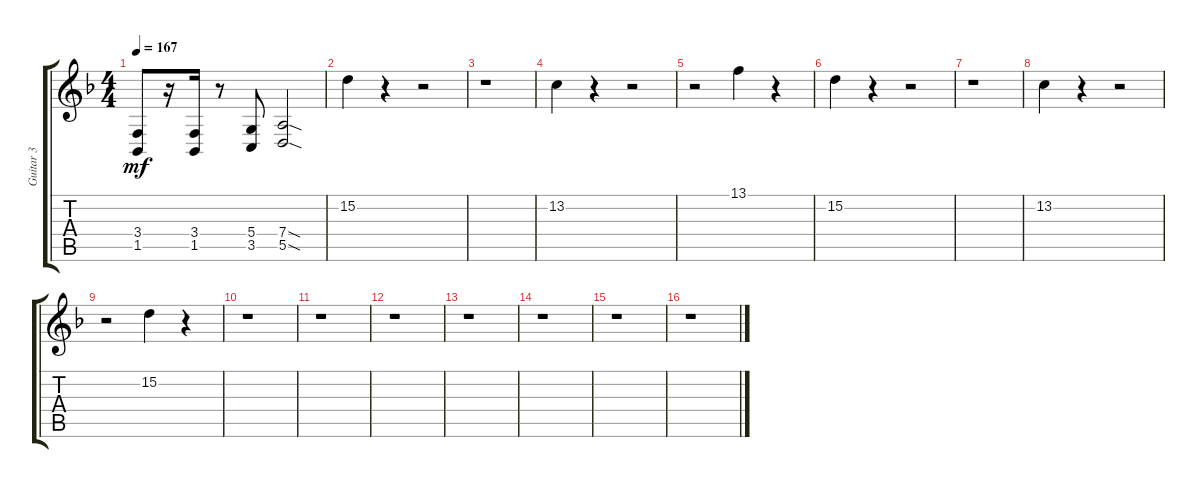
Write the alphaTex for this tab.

\track ("Guitar 3" "Guitar 3") {instrument voiceoohs}
\staff {score tabs}
\tuning (E4 B3 G3 D3 A2 E2) {hide}
\ts (4 4)
\tempo 167
\clef g2
\ks dminor
(3.4 1.5).8{dy mf} r.16 (3.4 1.5).16 r.8 (5.4 3.5).8 (7.4{sod} 5.5{sod}).2 |
15.2.4 r.4 r.2 |
r.1 |
13.2.4 r.4 r.2 |
r.2 13.1.4 r.4 |
15.2.4 r.4 r.2 |
r.1 |
13.2.4 r.4 r.2 |
r.2 15.2.4 r.4 |
r.1 |
r.1 |
r.1 |
r.1 |
r.1 |
r.1 |
r.1
